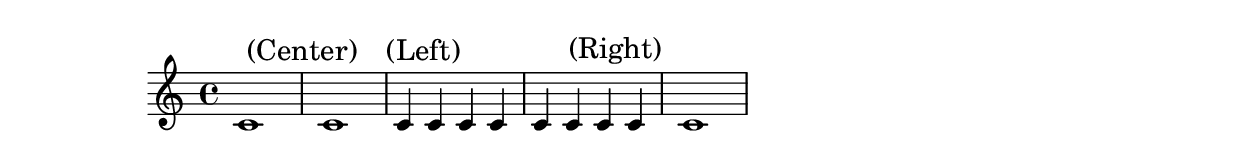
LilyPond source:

%% http://lsr.di.unimi.it/LSR/Item?id=546
%% see also http://www.lilypond.org/doc/v2.18/Documentation/notation/aligning-objects
%% see also http://lilypond.org/doc/v2.18/Documentation/snippets/text#text-aligning-objects-created-with-the-_005cmark-command

\relative c' {
  c1 \mark "(Center)"
  c1
  \once \override Score.RehearsalMark.self-alignment-X = #LEFT
  \mark "(Left)"
  c4 c c c
  c4 c c c
  \once \override Score.RehearsalMark.self-alignment-X = #RIGHT
  \mark "(Right)"
  c1
}
